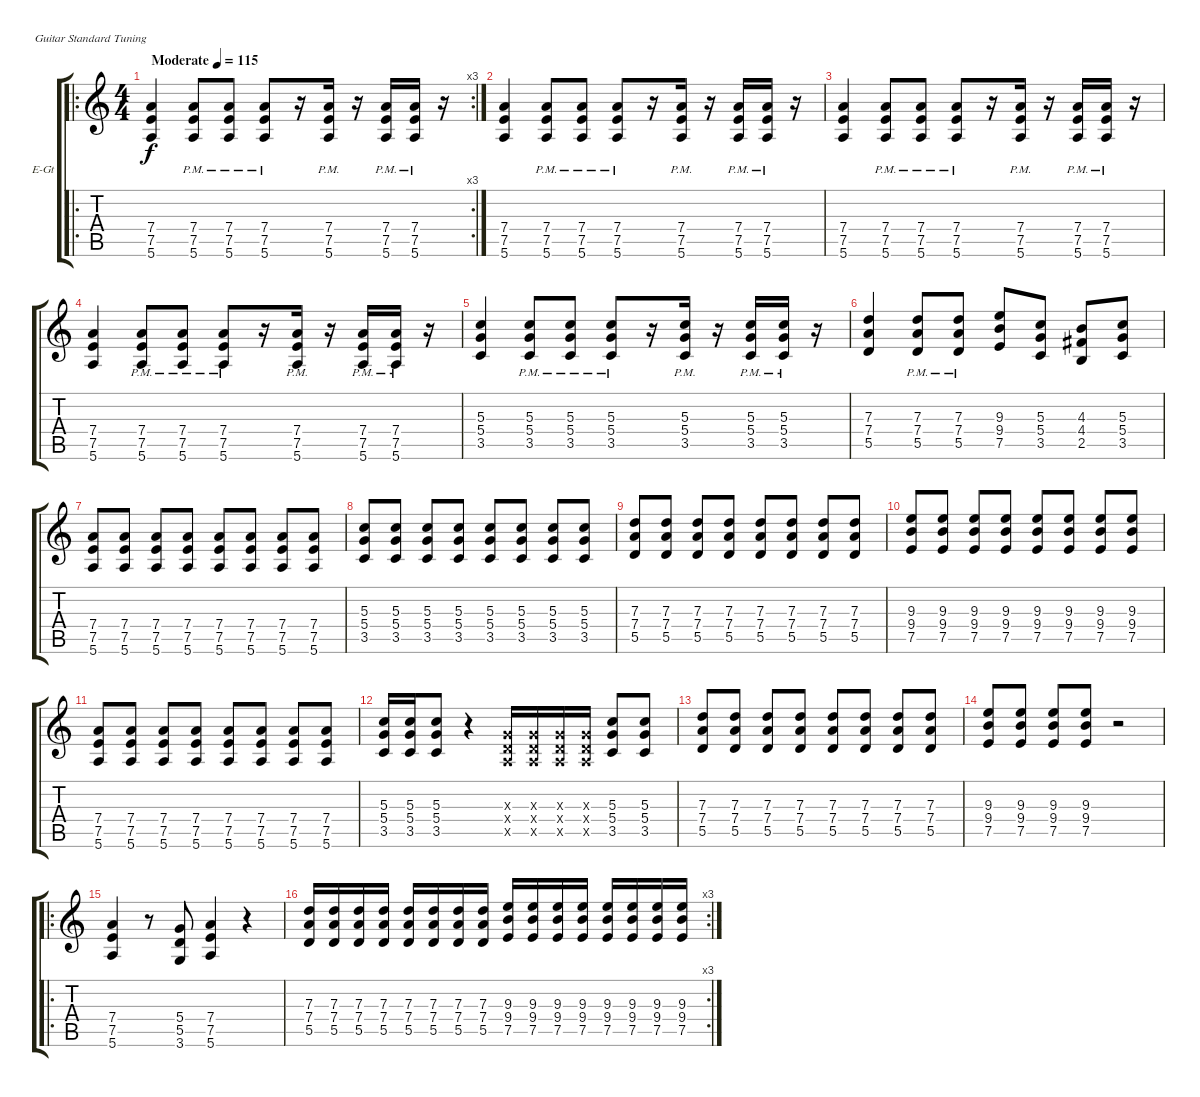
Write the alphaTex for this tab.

\bracketExtendMode groupsimilarinstruments
\firstSystemTrackNameOrientation horizontal
\otherSystemsTrackNameOrientation horizontal
\track ("Rhythm" "E-Gt") {instrument distortionguitar}
\staff {score tabs}
\tuning (E4 B3 G3 D3 A2 E2)
\ro
\rc 3
\ts (4 4)
\beaming (8 2 2 2 2)
\tempo (115 "Moderate")
\clef g2
\ks c
(7.4 7.5 5.6).4{dy f instrument distortionguitar} (7.4{pm} 7.5{pm} 5.6{pm}).8 (7.4{pm} 7.5{pm} 5.6).8 (7.4{pm} 7.5{pm} 5.6).8 r.16 (7.4{pm} 7.5{pm} 5.6).16 r.16 (7.4{pm} 7.5{pm} 5.6).16 (7.4{pm} 7.5{pm} 5.6).16 r.16 |
(7.4 7.5 5.6).4 (7.4{pm} 7.5{pm} 5.6).8 (7.4{pm} 7.5{pm} 5.6).8 (7.4{pm} 7.5{pm} 5.6).8 r.16 (7.4{pm} 7.5{pm} 5.6).16 r.16 (7.4{pm} 7.5{pm} 5.6).16 (7.4{pm} 7.5{pm} 5.6).16 r.16 |
(7.4 7.5 5.6).4 (7.4{pm} 7.5{pm} 5.6{pm}).8 (7.4{pm} 7.5{pm} 5.6{pm}).8 (7.4{pm} 7.5{pm} 5.6{pm}).8 r.16 (7.4{pm} 7.5{pm} 5.6{pm}).16 r.16 (7.4{pm} 7.5{pm} 5.6).16 (7.4{pm} 7.5{pm} 5.6).16 r.16 |
(7.4 7.5 5.6).4 (7.4{pm} 7.5{pm} 5.6).8 (7.4{pm} 7.5{pm} 5.6).8 (7.4{pm} 7.5{pm} 5.6).8 r.16 (7.4{pm} 7.5{pm} 5.6).16 r.16 (7.4{pm} 7.5{pm} 5.6).16 (7.4{pm} 7.5{pm} 5.6).16 r.16 |
(5.3 5.4 3.5).4 (5.3{pm} 5.4{pm} 3.5{pm}).8 (5.3{pm} 5.4{pm} 3.5{pm}).8 (5.3{pm} 5.4{pm} 3.5{pm}).8 r.16 (5.3{pm} 5.4{pm} 3.5{pm}).16 r.16 (5.3{pm} 5.4{pm} 3.5{pm}).16 (5.3{pm} 5.4{pm} 3.5{pm}).16 r.16 |
(7.3 7.4 5.5).4 (7.3{pm} 7.4{pm} 5.5{pm}).8 (7.3{pm} 7.4{pm} 5.5{pm}).8 (9.3 9.4 7.5).8 (5.3 5.4 3.5).8 (4.3 4.4 2.5).8 (5.3 5.4 3.5).8 |
(7.4 7.5 5.6).8 (7.4 7.5 5.6).8 (7.4 7.5 5.6).8 (7.4 7.5 5.6).8 (7.4 7.5 5.6).8 (7.4 7.5 5.6).8 (7.4 7.5 5.6).8 (7.4 7.5 5.6).8 |
(5.3 5.4 3.5).8 (5.3 5.4 3.5).8 (5.3 5.4 3.5).8 (5.3 5.4 3.5).8 (5.3 5.4 3.5).8 (5.3 5.4 3.5).8 (5.3 5.4 3.5).8 (5.3 5.4 3.5).8 |
(7.3 7.4 5.5).8 (7.3 7.4 5.5).8 (7.3 7.4 5.5).8 (7.3 7.4 5.5).8 (7.3 7.4 5.5).8 (7.3 7.4 5.5).8 (7.3 7.4 5.5).8 (7.3 7.4 5.5).8 |
(9.3 9.4 7.5).8 (9.3 9.4 7.5).8 (9.3 9.4 7.5).8 (9.3 9.4 7.5).8 (9.3 9.4 7.5).8 (9.3 9.4 7.5).8 (9.3 9.4 7.5).8 (9.3 9.4 7.5).8 |
(7.4 7.5 5.6).8 (7.4 7.5 5.6).8 (7.4 7.5 5.6).8 (7.4 7.5 5.6).8 (7.4 7.5 5.6).8 (7.4 7.5 5.6).8 (7.4 7.5 5.6).8 (7.4 7.5 5.6).8 |
(5.3 5.4 3.5).16 (5.3 5.4 3.5).16 (5.3 5.4 3.5).8 r.4 (0.3{x} 0.4{x} 0.5{x}).16 (0.3{x} 0.4{x} 0.5{x}).16 (0.3{x} 0.4{x} 0.5{x}).16 (0.3{x} 0.4{x} 0.5{x}).16 (5.3 5.4 3.5).8 (5.3 5.4 3.5).8 |
(7.3 7.4 5.5).8 (7.3 7.4 5.5).8 (7.3 7.4 5.5).8 (7.3 7.4 5.5).8 (7.3 7.4 5.5).8 (7.3 7.4 5.5).8 (7.3 7.4 5.5).8 (7.3 7.4 5.5).8 |
(9.3 9.4 7.5).8 (9.3 9.4 7.5).8 (9.3 9.4 7.5).8 (9.3 9.4 7.5).8 r.2 |
\ro
(7.4 7.5 5.6).4 r.8 (5.4 5.5 3.6).8 (7.4 7.5 5.6).4 r.4 |
\rc 3
(7.3 7.4 5.5).16 (7.3 7.4 5.5).16 (7.3 7.4 5.5).16 (7.3 7.4 5.5).16 (7.3 7.4 5.5).16 (7.3 7.4 5.5).16 (7.3 7.4 5.5).16 (7.3 7.4 5.5).16 (9.3 9.4 7.5).16 (9.3 9.4 7.5).16 (9.3 9.4 7.5).16 (9.3 9.4 7.5).16 (9.3 9.4 7.5).16 (9.3 9.4 7.5).16 (9.3 9.4 7.5).16 (9.3 9.4 7.5).16
